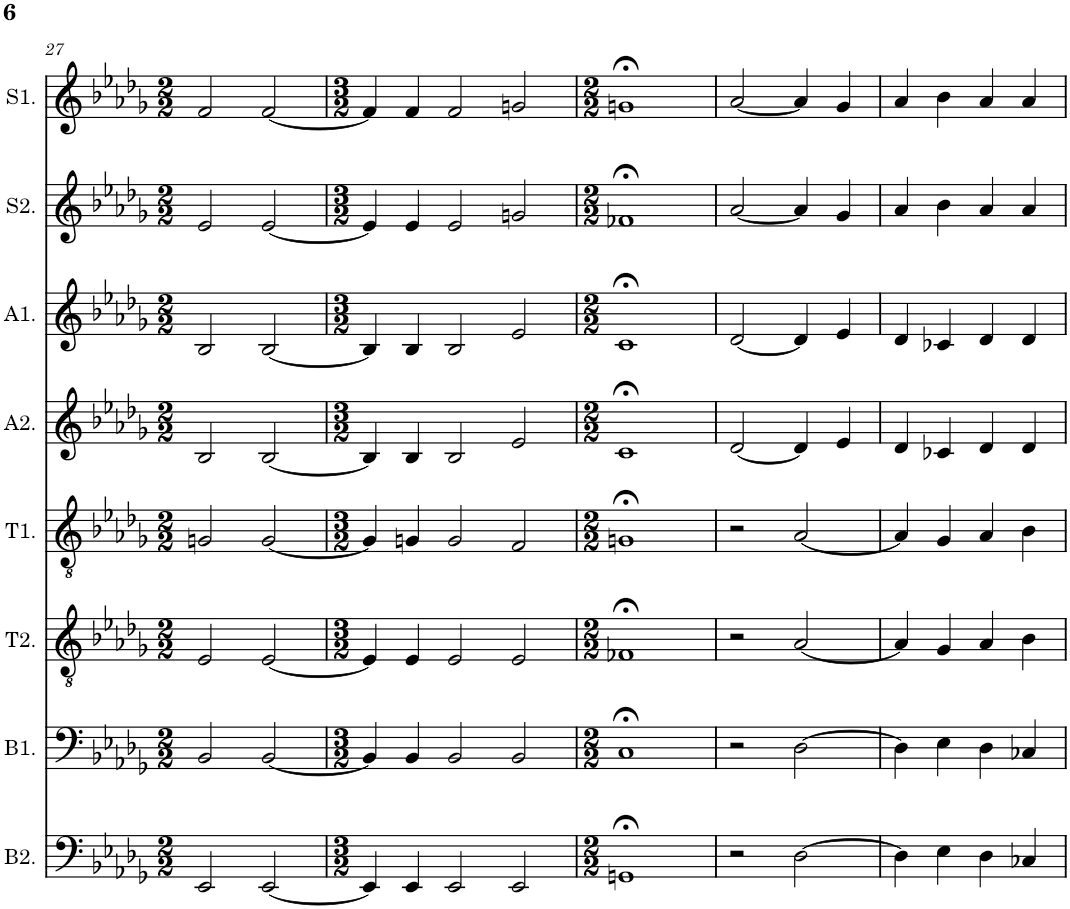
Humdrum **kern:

**kern	**kern	**kern	**kern	**kern	**kern	**kern	**kern
*part8	*part7	*part6	*part5	*part4	*part3	*part2	*part1
*staff8	*staff7	*staff6	*staff5	*staff4	*staff3	*staff2	*staff1
*I"Bass 2	*I"Bass 1	*I"Tenor 2	*I"Tenor 1	*I"Alto 2	*I"Alto 1	*I"Soprano 2	*I"Soprano 1
*I'B2.	*I'B1.	*I'T2.	*I'T1.	*I'A2.	*I'A1.	*I'S2.	*I'S1.
!!LO:PB:g=z
*clefF4	*clefF4	*clefGv2	*clefGv2	*clefG2	*clefG2	*clefG2	*clefG2
*k[b-e-a-d-g-]	*k[b-e-a-d-g-]	*k[b-e-a-d-g-]	*k[b-e-a-d-g-]	*k[b-e-a-d-g-]	*k[b-e-a-d-g-]	*k[b-e-a-d-g-]	*k[b-e-a-d-g-]
*M2/2	*M2/2	*M2/2	*M2/2	*M2/2	*M2/2	*M2/2	*M2/2
=27	=27	=27	=27	=27	=27	=27	=27
2EE-/	2BB-/	2E-/	2Gn/	2B-/	2B-/	2e-/	2f/
[2EE-/	[2BB-/	[2E-/	[2G/	[2B-/	[2B-/	[2e-/	[2f/
=28	=28	=28	=28	=28	=28	=28	=28
*M3/2	*M3/2	*M3/2	*M3/2	*M3/2	*M3/2	*M3/2	*M3/2
4EE-/]	4BB-/]	4E-/]	4G/]	4B-/]	4B-/]	4e-/]	4f/]
4EE-/	4BB-/	4E-/	4Gn/	4B-/	4B-/	4e-/	4f/
2EE-/	2BB-/	2E-/	2G/	2B-/	2B-/	2e-/	2f/
2EE-/	2BB-/	2E-/	2F/	2e-/	2e-/	2gn/	2gn/
=29	=29	=29	=29	=29	=29	=29	=29
*M2/2	*M2/2	*M2/2	*M2/2	*M2/2	*M2/2	*M2/2	*M2/2
1GGn;<	1C;<	1F-X;<	1Gn;<	1c;<	1c;<	1f-X;<	1gn;<
=30	=30	=30	=30	=30	=30	=30	=30
2r	2r	2r	2r	[2d-/	[2d-/	[2a-/	[2a-/
[2D-\	[2D-\	[2A-/	[2A-/	4d-/]	4d-/]	4a-/]	4a-/]
.	.	.	.	4e-/	4e-/	4g-/	4g-/
=31	=31	=31	=31	=31	=31	=31	=31
4D-\]	4D-\]	4A-/]	4A-/]	4d-/	4d-/	4a-/	4a-/
4E-\	4E-\	4G-/	4G-/	4c-X/	4c-X/	4b-\	4b-\
4D-\	4D-\	4A-/	4A-/	4d-/	4d-/	4a-/	4a-/
4C-X/	4C-X/	4B-\	4B-\	4d-/	4d-/	4a-/	4a-/
=	=	=	=	=	=	=	=
*-	*-	*-	*-	*-	*-	*-	*-
